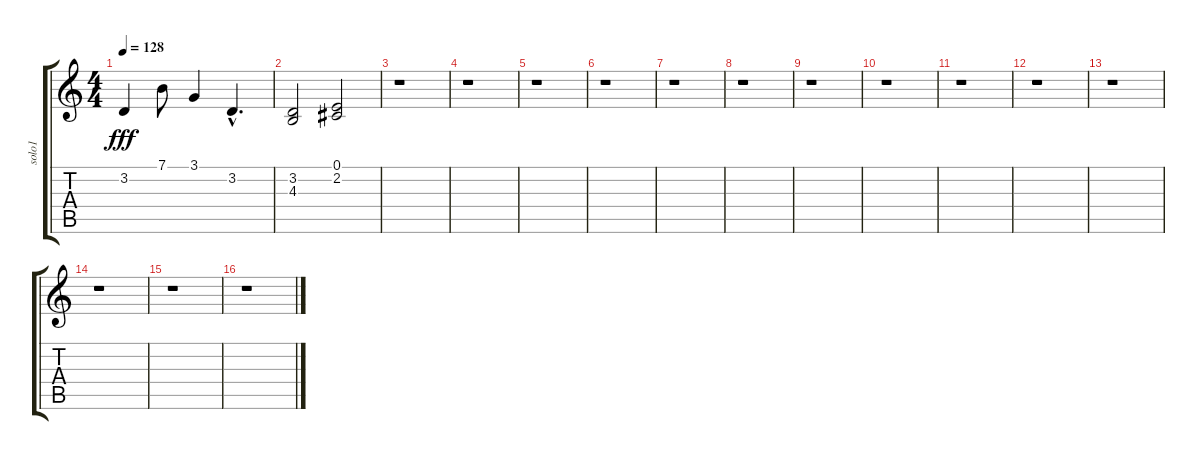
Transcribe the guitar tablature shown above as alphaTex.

\track ("solo1" "solo1") {instrument steeldrums}
\staff {score tabs}
\tuning (E4 B3 G3 D3 A2 E2) {hide}
\ts (4 4)
\tempo 128
\clef g2
\ks c
3.2.4{dy fff} 7.1.8 3.1.4 3.2{hac}.4{d} |
(3.2 4.3).2 (0.1 2.2).2 |
r.1 |
r.1 |
r.1 |
r.1 |
r.1 |
r.1 |
r.1 |
r.1 |
r.1 |
r.1 |
r.1 |
r.1 |
r.1 |
r.1
